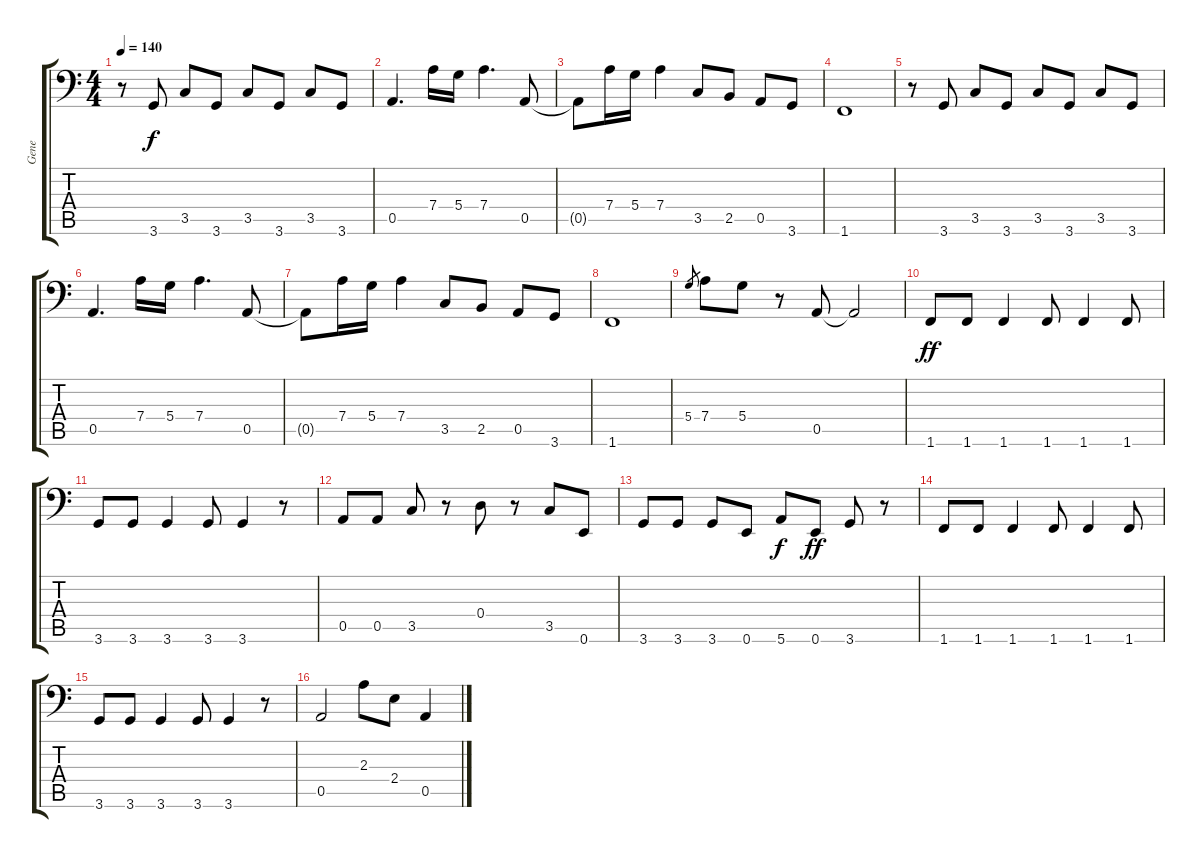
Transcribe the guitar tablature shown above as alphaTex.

\track ("Gene" "Gene") {instrument electricbasspick}
\staff {score tabs}
\tuning (E3 B2 G2 D2 A1 E1) {hide}
\ts (4 4)
\tempo 140
\clef f4
\ks c
r.8{dy ff} 3.6.8{dy f} 3.5.8 3.6.8 3.5.8 3.6.8 3.5.8 3.6.8 |
0.5.4{d} 7.4.16 5.4.16 7.4.4{d} 0.5.8 |
0.5{t}.8 7.4.16 5.4.16 7.4.4 3.5.8 2.5.8 0.5.8 3.6.8 |
1.6.1 |
r.8 3.6.8 3.5.8 3.6.8 3.5.8 3.6.8 3.5.8 3.6.8 |
0.5.4{d} 7.4.16 5.4.16 7.4.4{d} 0.5.8 |
0.5{t}.8 7.4.16 5.4.16 7.4.4 3.5.8 2.5.8 0.5.8 3.6.8 |
1.6.1 |
5.4.8{gr} 7.4.8 5.4.8 r.8 0.5.8 0.5{t}.2 |
1.6.8{dy ff} 1.6.8 1.6.4 1.6.8 1.6.4 1.6.8 |
3.6.8 3.6.8 3.6.4 3.6.8 3.6.4 r.8 |
0.5.8 0.5.8 3.5.8 r.8 0.4.8 r.8 3.5.8 0.6.8 |
3.6.8 3.6.8 3.6.8 0.6.8 5.6.8{dy f} 0.6.8{dy ff} 3.6.8 r.8 |
1.6.8 1.6.8 1.6.4 1.6.8 1.6.4 1.6.8 |
3.6.8 3.6.8 3.6.4 3.6.8 3.6.4 r.8 |
0.5.2 2.3.8 2.4.8 0.5.4
